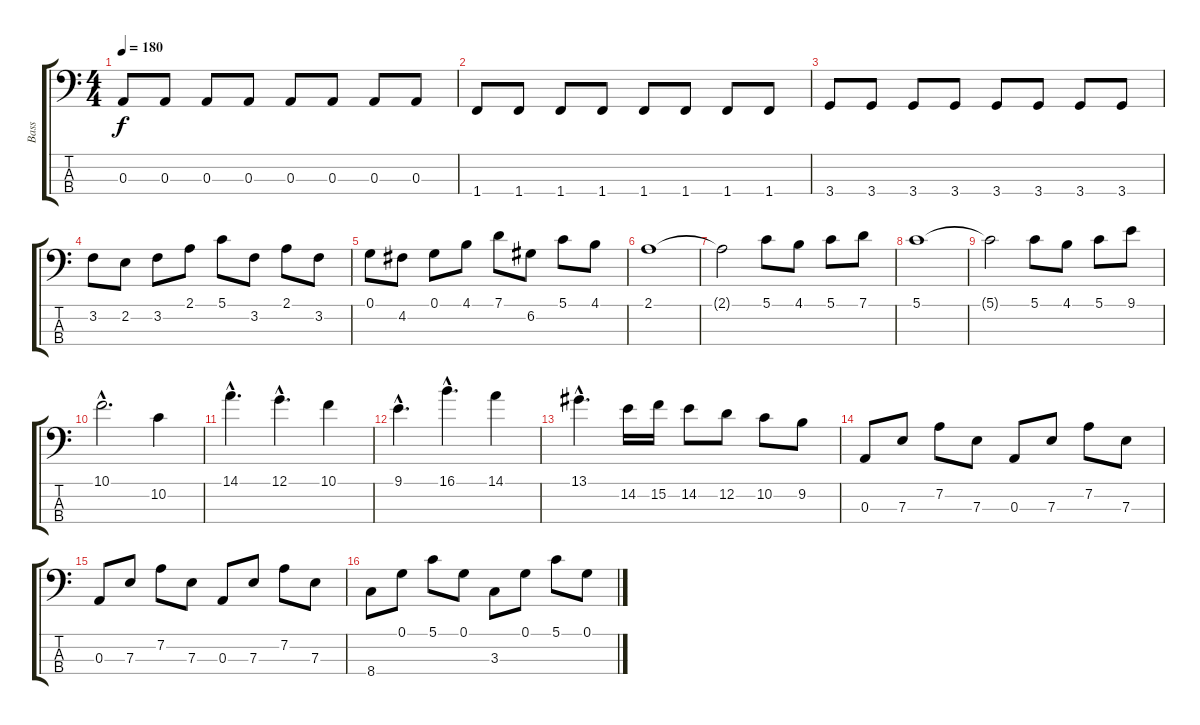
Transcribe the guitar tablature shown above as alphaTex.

\track ("Bass" "Bass") {instrument electricbassfinger}
\staff {score tabs}
\tuning (G2 D2 A1 E1) {hide}
\ts (4 4)
\tempo 180
\clef f4
\ks c
0.3.8{dy f} 0.3.8 0.3.8 0.3.8 0.3.8 0.3.8 0.3.8 0.3.8 |
1.4.8 1.4.8 1.4.8 1.4.8 1.4.8 1.4.8 1.4.8 1.4.8 |
3.4.8 3.4.8 3.4.8 3.4.8 3.4.8 3.4.8 3.4.8 3.4.8 |
3.2.8 2.2.8 3.2.8 2.1.8 5.1.8 3.2.8 2.1.8 3.2.8 |
0.1.8 4.2.8 0.1.8 4.1.8 7.1.8 6.2.8 5.1.8 4.1.8 |
2.1.1 |
2.1{t}.2 5.1.8 4.1.8 5.1.8 7.1.8 |
5.1.1 |
5.1{t}.2 5.1.8 4.1.8 5.1.8 9.1.8 |
10.1{hac}.2{d} 10.2.4 |
14.1{hac}.4{d} 12.1{hac}.4{d} 10.1.4 |
9.1{hac}.4{d} 16.1{hac}.4{d} 14.1.4 |
13.1{hac}.4{d} 14.2.16 15.2.16 14.2.8 12.2.8 10.2.8 9.2.8 |
0.3.8 7.3.8 7.2.8 7.3.8 0.3.8 7.3.8 7.2.8 7.3.8 |
0.3.8 7.3.8 7.2.8 7.3.8 0.3.8 7.3.8 7.2.8 7.3.8 |
8.4.8 0.1.8 5.1.8 0.1.8 3.3.8 0.1.8 5.1.8 0.1.8
